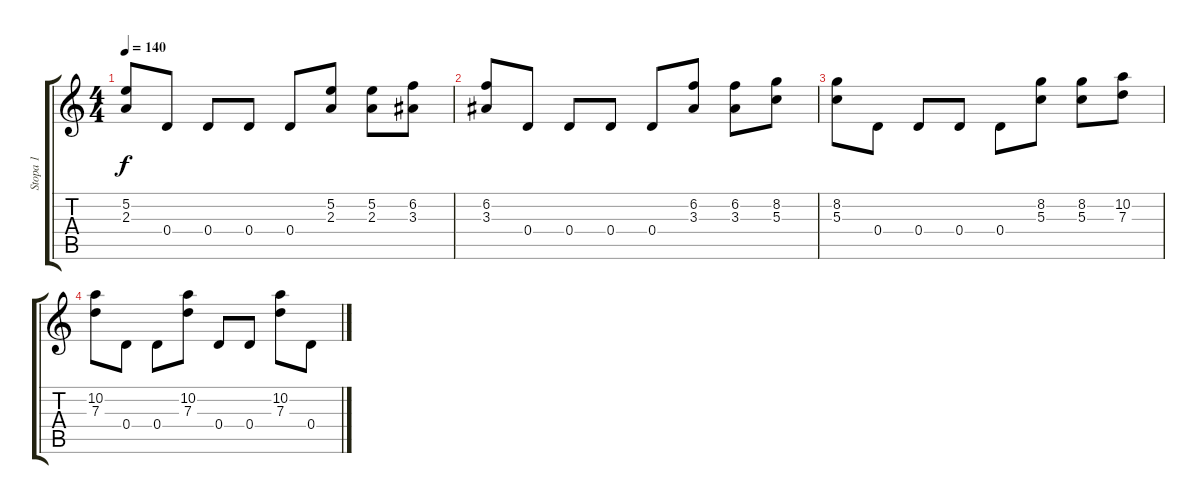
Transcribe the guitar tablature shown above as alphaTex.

\track ("Stopa 1" "Stopa 1") {instrument distortionguitar}
\staff {score tabs}
\tuning (E4 B3 G3 D3 A2 E2) {hide}
\ts (4 4)
\tempo 140
\clef g2
\ks c
(5.2 2.3).8{dy f} 0.4.8 0.4.8 0.4.8 0.4.8 (5.2 2.3).8 (5.2 2.3).8 (6.2 3.3).8 |
(6.2 3.3).8 0.4.8 0.4.8 0.4.8 0.4.8 (6.2 3.3).8 (6.2 3.3).8 (8.2 5.3).8 |
(8.2 5.3).8 0.4.8 0.4.8 0.4.8 0.4.8 (8.2 5.3).8 (8.2 5.3).8 (10.2 7.3).8 |
(10.2 7.3).8 0.4.8 0.4.8 (10.2 7.3).8 0.4.8 0.4.8 (10.2 7.3).8 0.4.8
